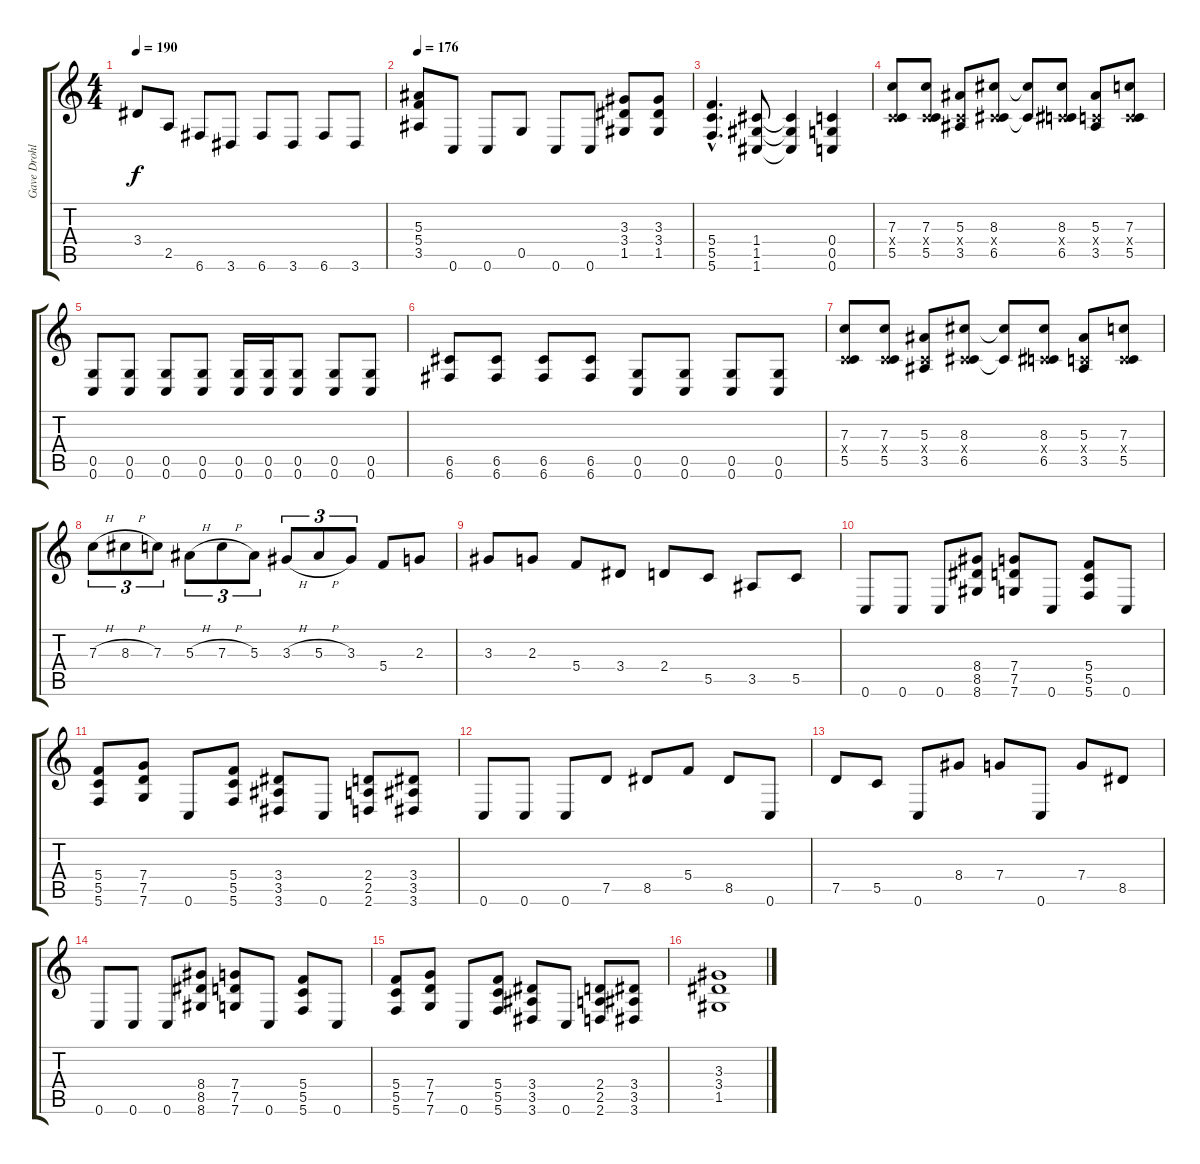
\track ("Gave Drohl" "Gave Drohl") {instrument distortionguitar}
\staff {score tabs}
\tuning (D4 A3 F3 C3 G2 C2) {hide}
\ts (4 4)
\tempo 190
\clef g2
\ks c
3.4.8{dy f} 2.5.8 6.6.8 3.6.8 6.6.8 3.6.8 6.6.8 3.6.8 |
\tempo 176
(5.3 5.4 3.5).8 0.6.8 0.6.8 0.5.8 0.6.8 0.6.8 (3.3 3.4 1.5).8 (3.3 3.4 1.5).8 |
(5.4{hac} 5.5{hac} 5.6{hac}).4{d} (1.4 1.5 1.6).8 (1.4{t} 1.5{t} 1.6{t}).4 (0.4 0.5 0.6).4 |
(7.3 0.4{x} 5.5).8 (7.3 0.4{x} 5.5).8 (5.3 0.4{x} 3.5).8 (8.3 0.4{x} 6.5).8 (8.3{t} 6.5{t}).8 (8.3 0.4{x} 6.5).8 (5.3 0.4{x} 3.5).8 (7.3 0.4{x} 5.5).8 |
(0.5 0.6).8 (0.5 0.6).8 (0.5 0.6).8 (0.5 0.6).8 (0.5 0.6).16 (0.5 0.6).16 (0.5 0.6).8 (0.5 0.6).8 (0.5 0.6).8 |
(6.5 6.6).8 (6.5 6.6).8 (6.5 6.6).8 (6.5 6.6).8 (0.5 0.6).8 (0.5 0.6).8 (0.5 0.6).8 (0.5 0.6).8 |
(7.3 0.4{x} 5.5).8 (7.3 0.4{x} 5.5).8 (5.3 0.4{x} 3.5).8 (8.3 0.4{x} 6.5).8 (8.3{t} 6.5{t}).8 (8.3 0.4{x} 6.5).8 (5.3 0.4{x} 3.5).8 (7.3 0.4{x} 5.5).8 |
7.3{h}.8{tu (3 2)} 8.3{h}.8{tu (3 2)} 7.3.8{tu (3 2)} 5.3{h}.8{tu (3 2)} 7.3{h}.8{tu (3 2)} 5.3.8{tu (3 2)} 3.3{h}.8{tu (3 2)} 5.3{h}.8{tu (3 2)} 3.3.8{tu (3 2)} 5.4.8 2.3.8 |
3.3.8 2.3.8 5.4.8 3.4.8 2.4.8 5.5.8 3.5.8 5.5.8 |
0.6.8 0.6.8 0.6.8 (8.4 8.5 8.6).8 (7.4 7.5 7.6).8 0.6.8 (5.4 5.5 5.6).8 0.6.8 |
(5.4 5.5 5.6).8 (7.4 7.5 7.6).8 0.6.8 (5.4 5.5 5.6).8 (3.4 3.5 3.6).8 0.6.8 (2.4 2.5 2.6).8 (3.4 3.5 3.6).8 |
0.6.8 0.6.8 0.6.8 7.5.8 8.5.8 5.4.8 8.5.8 0.6.8 |
7.5.8 5.5.8 0.6.8 8.4.8 7.4.8 0.6.8 7.4.8 8.5.8 |
0.6.8 0.6.8 0.6.8 (8.4 8.5 8.6).8 (7.4 7.5 7.6).8 0.6.8 (5.4 5.5 5.6).8 0.6.8 |
(5.4 5.5 5.6).8 (7.4 7.5 7.6).8 0.6.8 (5.4 5.5 5.6).8 (3.4 3.5 3.6).8 0.6.8 (2.4 2.5 2.6).8 (3.4 3.5 3.6).8 |
(3.3 3.4 1.5).1
